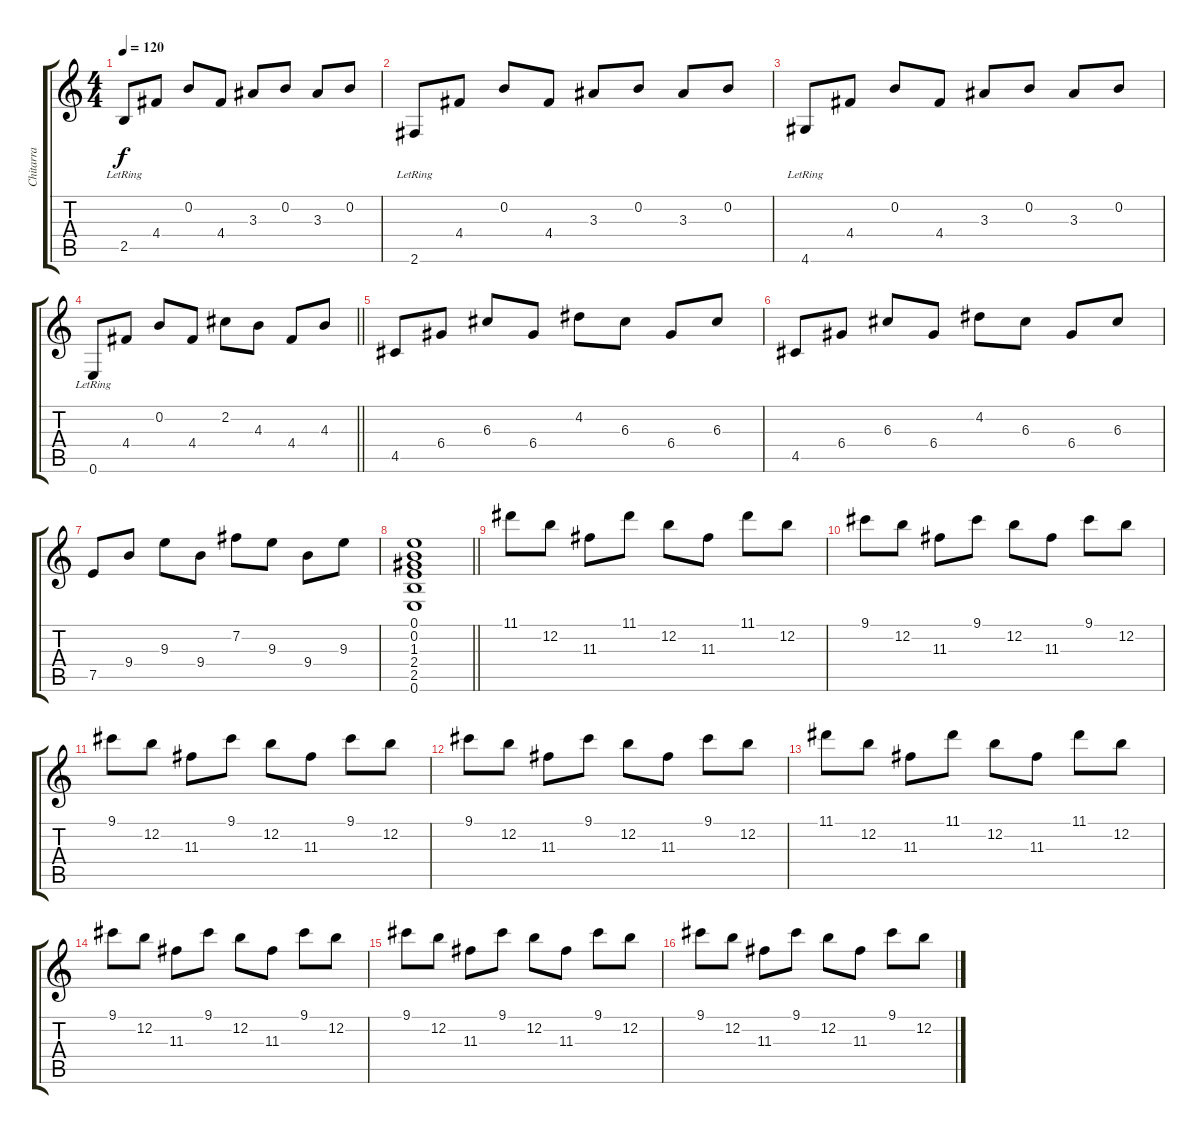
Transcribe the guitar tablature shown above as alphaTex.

\track ("Chitarra" "Chitarra") {instrument acousticguitarnylon}
\staff {score tabs}
\tuning (E4 B3 G3 D3 A2 E2) {hide}
\ts (4 4)
\tempo 120
\clef g2
\ks c
2.5{lr}.8{dy f} 4.4.8 0.2.8 4.4.8 3.3.8 0.2.8 3.3.8 0.2.8 |
2.6{lr}.8 4.4.8 0.2.8 4.4.8 3.3.8 0.2.8 3.3.8 0.2.8 |
4.6{lr}.8 4.4.8 0.2.8 4.4.8 3.3.8 0.2.8 3.3.8 0.2.8 |
\barLineRight lightlight
0.6{lr}.8 4.4.8 0.2.8 4.4.8 2.2.8 4.3.8 4.4.8 4.3.8 |
4.5.8 6.4.8 6.3.8 6.4.8 4.2.8 6.3.8 6.4.8 6.3.8 |
4.5.8 6.4.8 6.3.8 6.4.8 4.2.8 6.3.8 6.4.8 6.3.8 |
7.5.8 9.4.8 9.3.8 9.4.8 7.2.8 9.3.8 9.4.8 9.3.8 |
\barLineRight lightlight
(0.1 0.2 1.3 2.4 2.5 0.6).1 |
11.1.8 12.2.8 11.3.8 11.1.8 12.2.8 11.3.8 11.1.8 12.2.8 |
9.1.8 12.2.8 11.3.8 9.1.8 12.2.8 11.3.8 9.1.8 12.2.8 |
9.1.8 12.2.8 11.3.8 9.1.8 12.2.8 11.3.8 9.1.8 12.2.8 |
9.1.8 12.2.8 11.3.8 9.1.8 12.2.8 11.3.8 9.1.8 12.2.8 |
11.1.8 12.2.8 11.3.8 11.1.8 12.2.8 11.3.8 11.1.8 12.2.8 |
9.1.8 12.2.8 11.3.8 9.1.8 12.2.8 11.3.8 9.1.8 12.2.8 |
9.1.8 12.2.8 11.3.8 9.1.8 12.2.8 11.3.8 9.1.8 12.2.8 |
9.1.8 12.2.8 11.3.8 9.1.8 12.2.8 11.3.8 9.1.8 12.2.8
